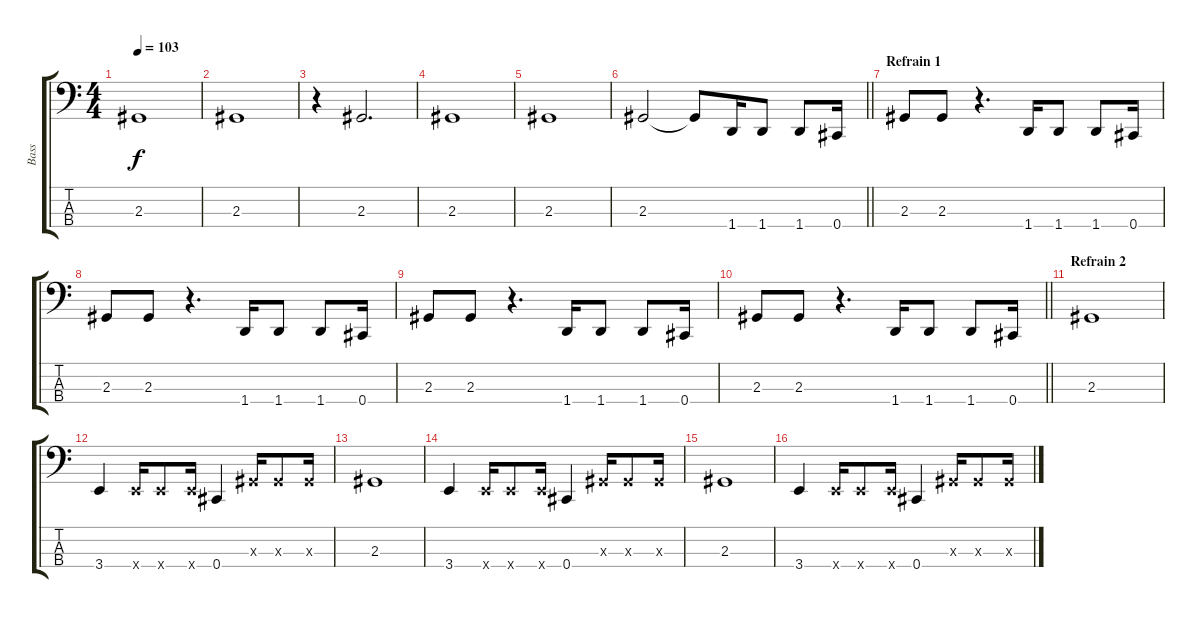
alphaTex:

\track ("Bass" "Bass") {instrument electricbassfinger}
\staff {score tabs}
\tuning (E2 B1 Gb1 Db1) {hide}
\ts (4 4)
\tempo 103
\clef f4
\ks c
2.3.1{dy f} |
2.3.1 |
r.4 2.3.2{d} |
2.3.1 |
2.3.1 |
\barLineRight lightlight
2.3.2 2.3{t}.8 1.4.16 1.4.8 1.4.8 0.4.16 |
\section ("" "Refrain 1")
2.3.8 2.3.8 r.4{d} 1.4.16 1.4.8 1.4.8 0.4.16 |
2.3.8 2.3.8 r.4{d} 1.4.16 1.4.8 1.4.8 0.4.16 |
2.3.8 2.3.8 r.4{d} 1.4.16 1.4.8 1.4.8 0.4.16 |
\barLineRight lightlight
2.3.8 2.3.8 r.4{d} 1.4.16 1.4.8 1.4.8 0.4.16 |
\section ("" "Refrain 2")
2.3.1 |
3.4.4 3.4{x}.16 3.4{x}.8 3.4{x}.16 0.4.4 2.3{x}.16 2.3{x}.8 2.3{x}.16 |
2.3.1 |
3.4.4 3.4{x}.16 3.4{x}.8 3.4{x}.16 0.4.4 2.3{x}.16 2.3{x}.8 2.3{x}.16 |
2.3.1 |
3.4.4 3.4{x}.16 3.4{x}.8 3.4{x}.16 0.4.4 2.3{x}.16 2.3{x}.8 2.3{x}.16
